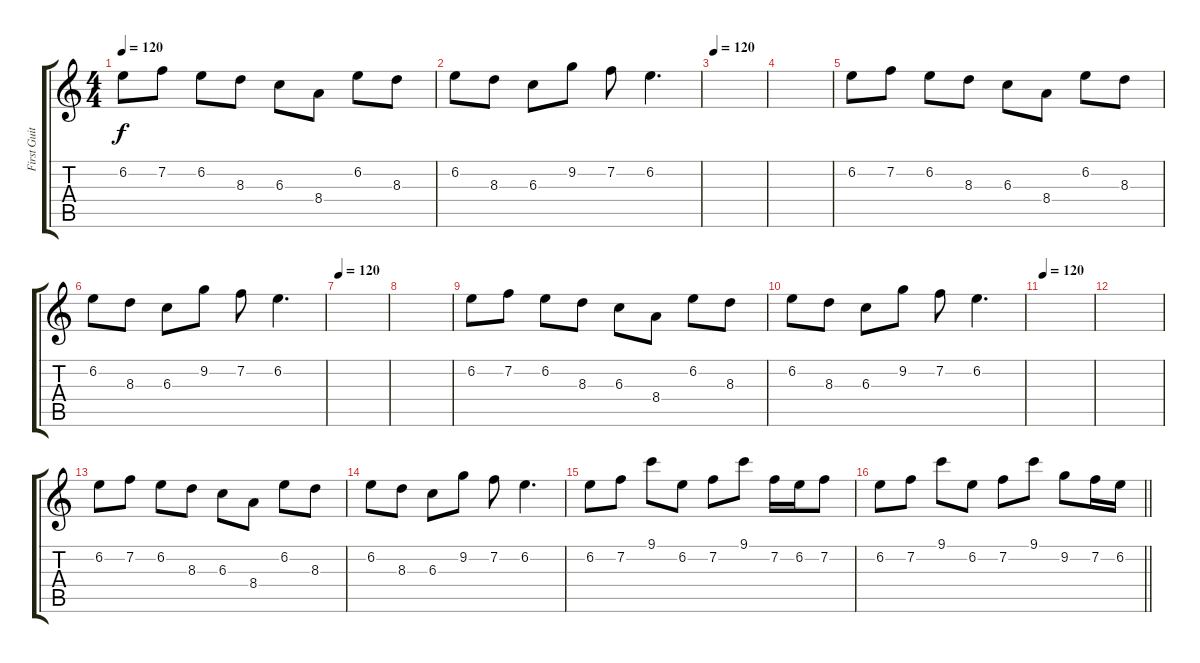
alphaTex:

\track ("First Guitar" "First Guit") {instrument overdrivenguitar}
\staff {score tabs}
\tuning (Eb4 Bb3 Gb3 Db3 Ab2 Eb2) {hide}
\ts (4 4)
\tempo 120
\clef g2
\ks c
6.2.8{dy f} 7.2.8 6.2.8 8.3.8 6.3.8 8.4.8 6.2.8 8.3.8 |
6.2.8 8.3.8 6.3.8 9.2.8 7.2.8 6.2.4{d} |
\tempo 120
|
|
6.2.8 7.2.8 6.2.8 8.3.8 6.3.8 8.4.8 6.2.8 8.3.8 |
6.2.8 8.3.8 6.3.8 9.2.8 7.2.8 6.2.4{d} |
\tempo 120
|
|
6.2.8 7.2.8 6.2.8 8.3.8 6.3.8 8.4.8 6.2.8 8.3.8 |
6.2.8 8.3.8 6.3.8 9.2.8 7.2.8 6.2.4{d} |
\tempo 120
|
|
6.2.8 7.2.8 6.2.8 8.3.8 6.3.8 8.4.8 6.2.8 8.3.8 |
6.2.8 8.3.8 6.3.8 9.2.8 7.2.8 6.2.4{d} |
6.2.8 7.2.8 9.1.8 6.2.8 7.2.8 9.1.8 7.2.16 6.2.16 7.2.8 |
\barLineRight lightlight
6.2.8 7.2.8 9.1.8 6.2.8 7.2.8 9.1.8 9.2.8 7.2.16 6.2.16
